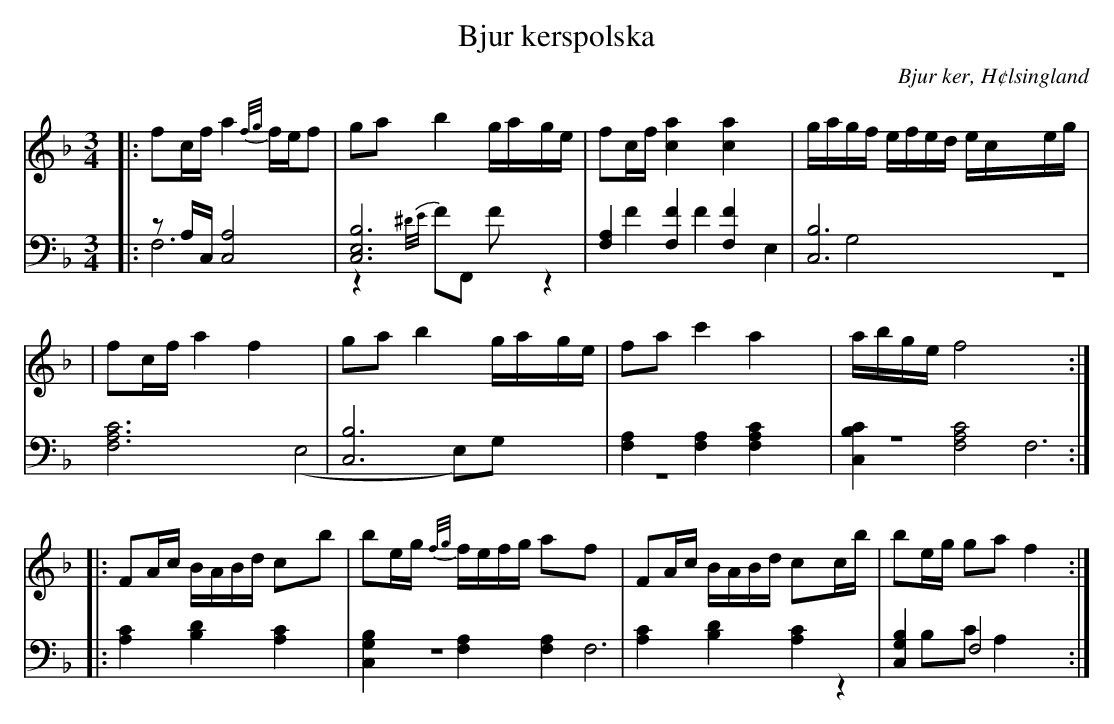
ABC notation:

X:1
T: Bjur kerspolska
O: Bjur ker, H¢lsingland
M: 3/4
L: 1/8
K: F
V:1
V:2
V:3 merge
V: 1
|:fc/f/ a2 {f/g/}f/e/f|ga b2 g/a/g/e/|fc/f/ [c2a2] [c2a2]|g/a/g/f/ e/f/e/d/ e/c/e/g/|
|fc/f/ a2 f2|ga b2 g/a/g/e/|fa c'2 a2| a/b/g/e/ f4:|
|:FA/c/ B/A/B/d/ cb|be/g/ {f/g/}f/e/f/g/ af|FA/c/ B/A/B/d/ cc/b/|be/g/ ga f2:|
V:2 clef=bass
|:zA,/C,/ [A,4C,4]|[C,6E,6B,6]|[F,2A,2] [F,2F2] [F,2F2]|[C,6B,6]|
[F,6A,6C6]|[C,6B,6]|[F,2A,2] [F,2A,2] [F,2A,2C2]|[C,2B,2C2] [F,4A,4C4]:|
 |:[A,2C2] [B,2D2] [A,2C2]|[C,2G,2B,2] [F,2A,2] [F,2A,2]|[A,2C2] [B,2D2] [A,2C2]|[C,2G,2B,2] F,4 :|
V:3 clef=bass
 |:F,6|z2 {^D/E/}FF,, F|z2 F2 F2|E,2 G,4|
 |z6|(E,4 E,)G,|z6|z6:|
|:F,6|z6|F,6|z2 B,C A,2:|
